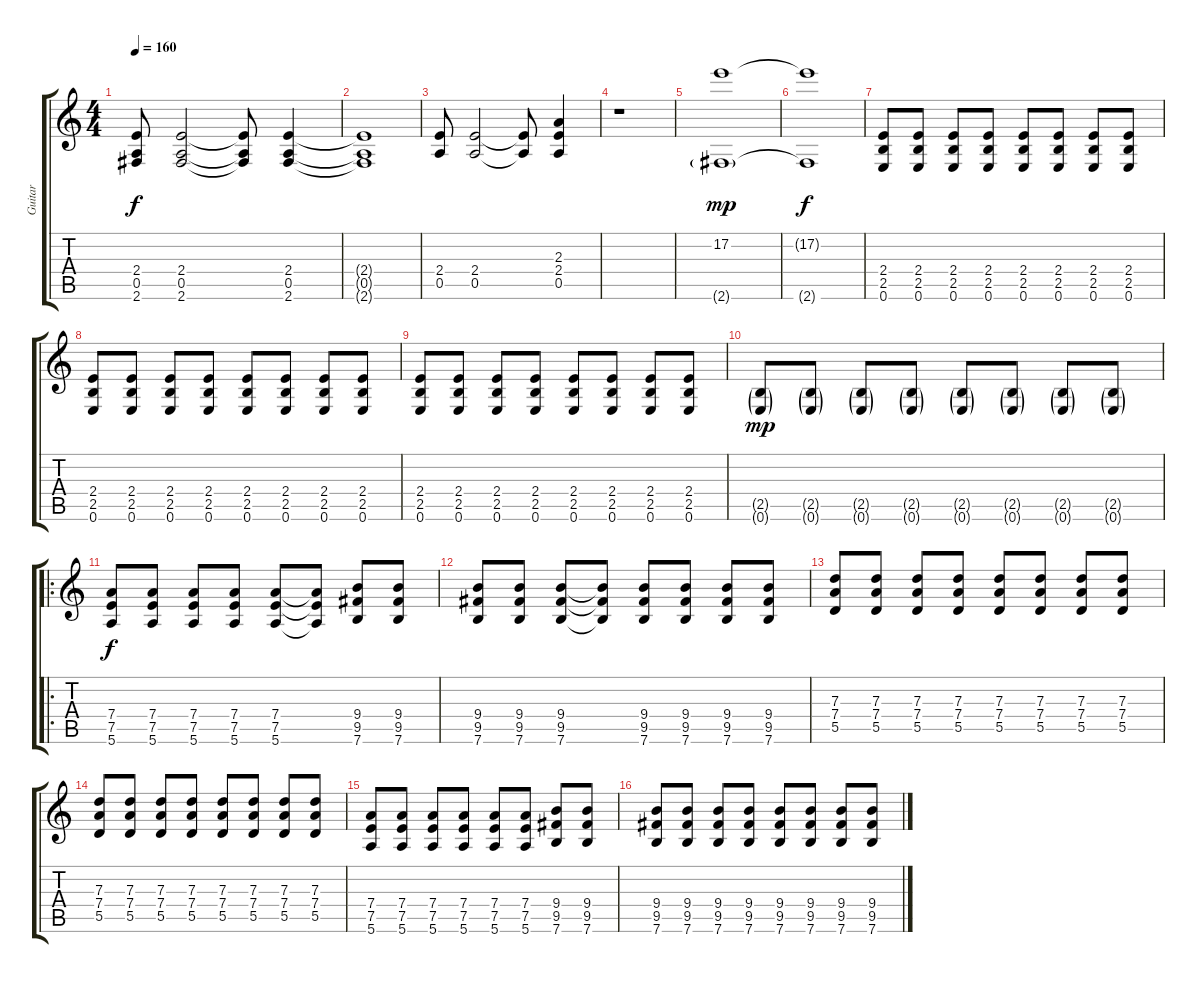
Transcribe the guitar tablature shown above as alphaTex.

\track ("Guitar" "Guitar") {instrument distortionguitar}
\staff {score tabs}
\tuning (E4 B3 G3 D3 A2 E2) {hide}
\ts (4 4)
\tempo 160
\clef g2
\ks c
(2.4 0.5 2.6).8{dy f volume 7} (2.4 0.5 2.6).2 (2.4{t} 0.5{t} 2.6{t}).8 (2.4 0.5 2.6).4 |
(2.4{t} 0.5{t} 2.6{t}).1 |
(2.4 0.5).8{volume 7} (2.4 0.5).2 (2.4{t} 0.5{t}).8 (2.3 2.4 0.5).4 |
r.1{volume 0} |
(17.2 2.6{g}).1{dy mp volume 16 instrument lead5charang} |
(17.2{t} 2.6{t}).1{dy f} |
(2.4 2.5 0.6).8{volume 13 instrument distortionguitar} (2.4 2.5 0.6).8 (2.4 2.5 0.6).8 (2.4 2.5 0.6).8 (2.4 2.5 0.6).8 (2.4 2.5 0.6).8 (2.4 2.5 0.6).8 (2.4 2.5 0.6).8 |
(2.4 2.5 0.6).8 (2.4 2.5 0.6).8 (2.4 2.5 0.6).8 (2.4 2.5 0.6).8 (2.4 2.5 0.6).8 (2.4 2.5 0.6).8 (2.4 2.5 0.6).8 (2.4 2.5 0.6).8 |
(2.4 2.5 0.6).8 (2.4 2.5 0.6).8 (2.4 2.5 0.6).8 (2.4 2.5 0.6).8 (2.4 2.5 0.6).8 (2.4 2.5 0.6).8 (2.4 2.5 0.6).8 (2.4 2.5 0.6).8 |
(2.5{g} 0.6{g}).8{dy mp} (2.5{g} 0.6{g}).8 (2.5{g} 0.6{g}).8 (2.5{g} 0.6{g}).8 (2.5{g} 0.6{g}).8 (2.5{g} 0.6{g}).8 (2.5{g} 0.6{g}).8 (2.5{g} 0.6{g}).8 |
\ro
(7.4 7.5 5.6).8{dy f} (7.4 7.5 5.6).8 (7.4 7.5 5.6).8 (7.4 7.5 5.6).8 (7.4 7.5 5.6).8 (7.4{t} 7.5{t} 5.6{t}).8 (9.4 9.5 7.6).8 (9.4 9.5 7.6).8 |
(9.4 9.5 7.6).8 (9.4 9.5 7.6).8 (9.4 9.5 7.6).8 (9.4{t} 9.5{t} 7.6{t}).8 (9.4 9.5 7.6).8 (9.4 9.5 7.6).8 (9.4 9.5 7.6).8 (9.4 9.5 7.6).8 |
(7.3 7.4 5.5).8 (7.3 7.4 5.5).8 (7.3 7.4 5.5).8 (7.3 7.4 5.5).8 (7.3 7.4 5.5).8 (7.3 7.4 5.5).8 (7.3 7.4 5.5).8 (7.3 7.4 5.5).8 |
(7.3 7.4 5.5).8 (7.3 7.4 5.5).8 (7.3 7.4 5.5).8 (7.3 7.4 5.5).8 (7.3 7.4 5.5).8 (7.3 7.4 5.5).8 (7.3 7.4 5.5).8 (7.3 7.4 5.5).8 |
(7.4 7.5 5.6).8 (7.4 7.5 5.6).8 (7.4 7.5 5.6).8 (7.4 7.5 5.6).8 (7.4 7.5 5.6).8 (7.4 7.5 5.6).8 (9.4 9.5 7.6).8 (9.4 9.5 7.6).8 |
(9.4 9.5 7.6).8 (9.4 9.5 7.6).8 (9.4 9.5 7.6).8 (9.4 9.5 7.6).8 (9.4 9.5 7.6).8 (9.4 9.5 7.6).8 (9.4 9.5 7.6).8 (9.4 9.5 7.6).8
